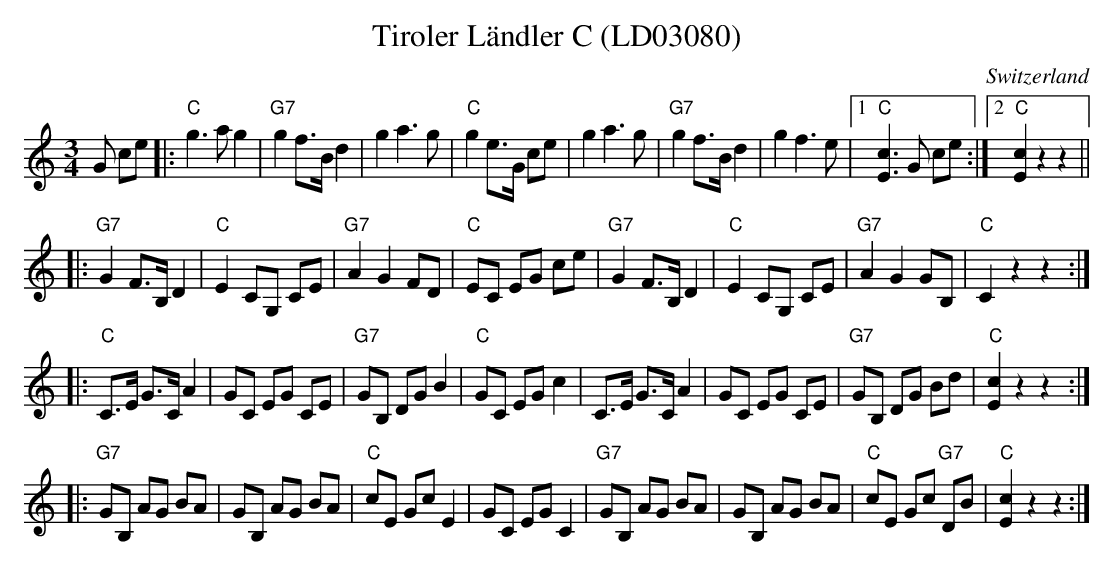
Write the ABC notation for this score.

X:1
T:Tiroler Ländler C (LD03080)
O:Switzerland
M:3/4
L:1/8
K:C major
G ce |: "C"g3 a g2 | "G7"g2 f>B d2 | g2 a3 g | "C"g2 e>G ce | \
           g2 a3 g | "G7"g2 f>B d2 | g2 f3 e |1 "C"[Ec]3 G ce :|2 "C"[Ec]2 z2 z2 ||
|:"G7"G2 F>B, D2 | "C"E2 CG, CE | "G7"A2 G2 FD | "C"EC EG ce | \
"G7"G2 F>B, D2 | "C"E2 CG, CE | "G7"A2 G2 GB, | "C"C2 z2 z2 :|
|: "C"C>E G>C A2 | GC EG CE | "G7"GB, DG B2 | "C"GC EG c2 | \
      C>E G>C A2 | GC EG CE | "G7"GB, DG Bd | "C"[Ec]2 z2 z2 :|
|: "G7"GB, AG BA | GB, AG BA | "C"cE Gc E2 | GC EG C2 | \
   "G7"GB, AG BA | GB, AG BA | "C"cE Gc "G7"DB | "C"[Ec]2 z2 z2 :|
